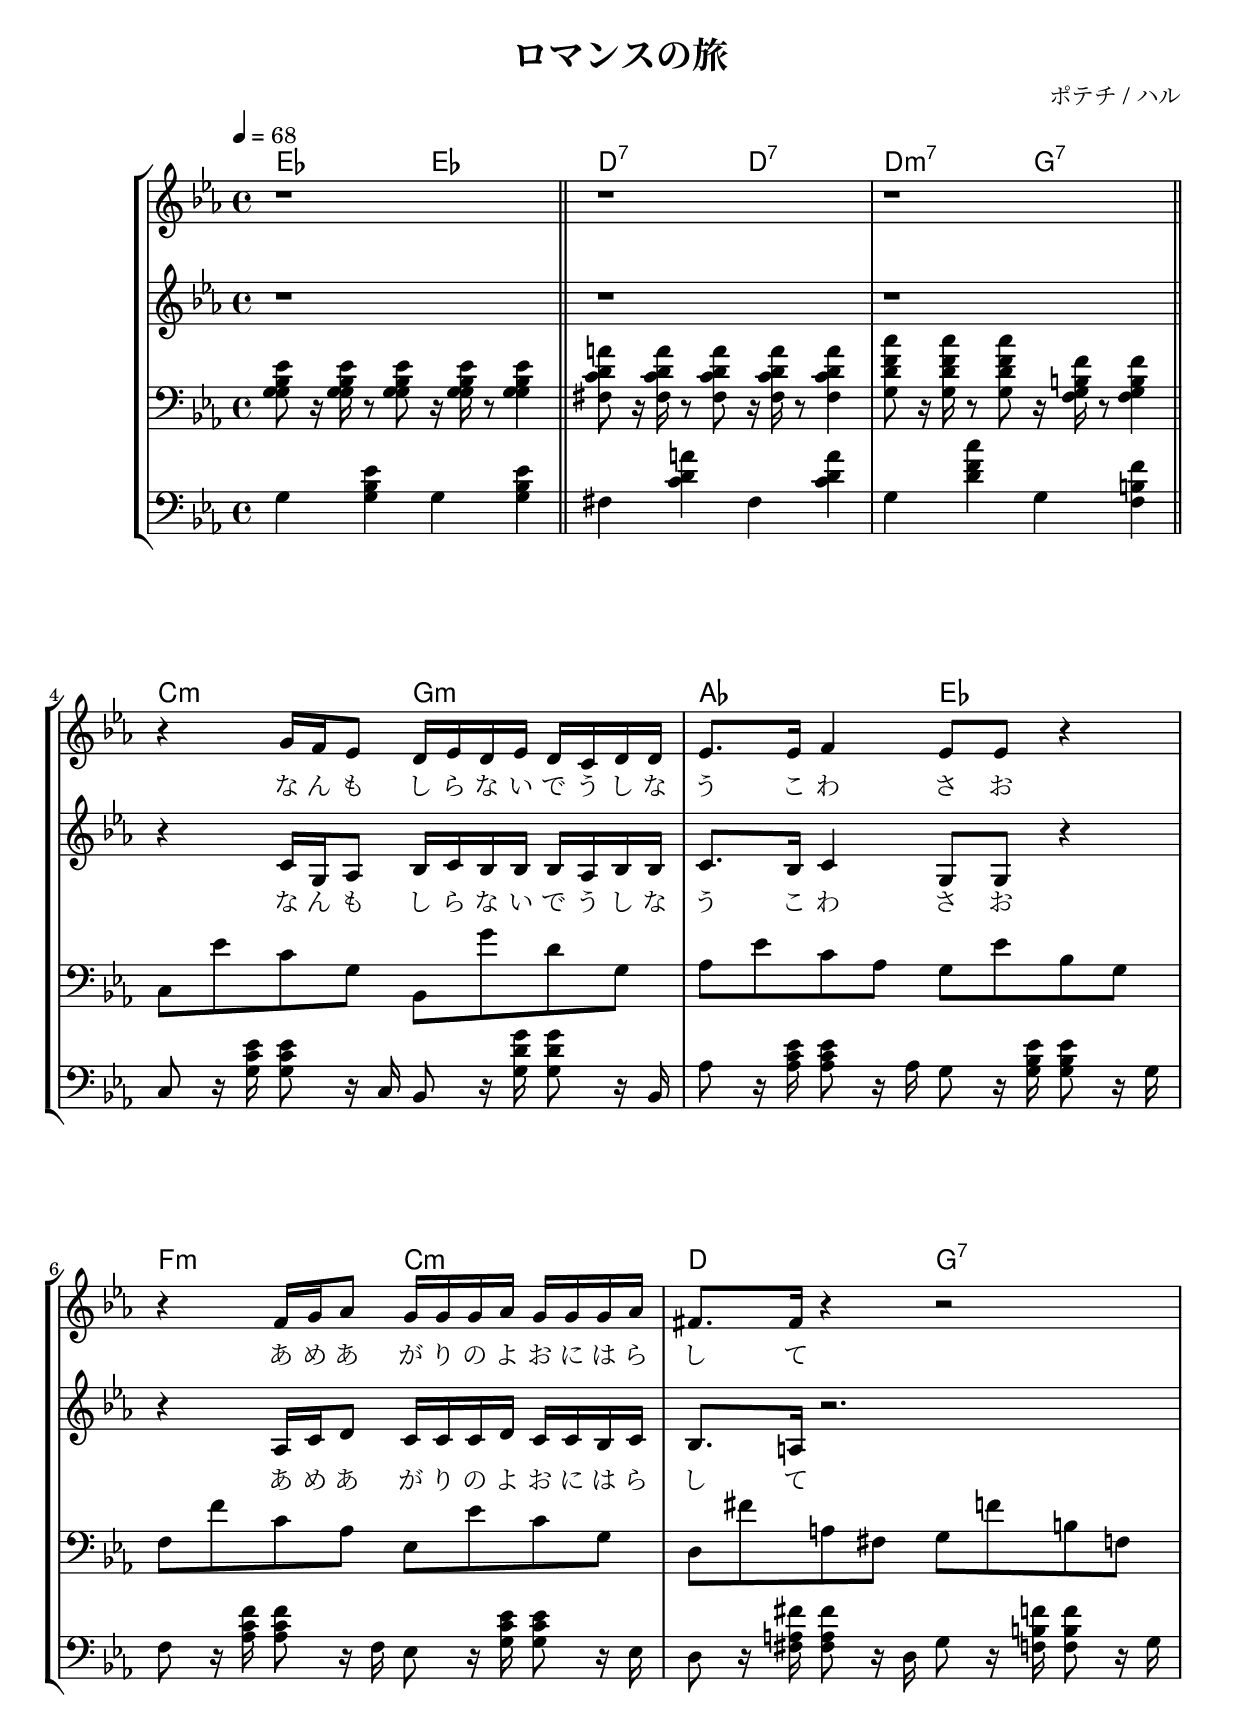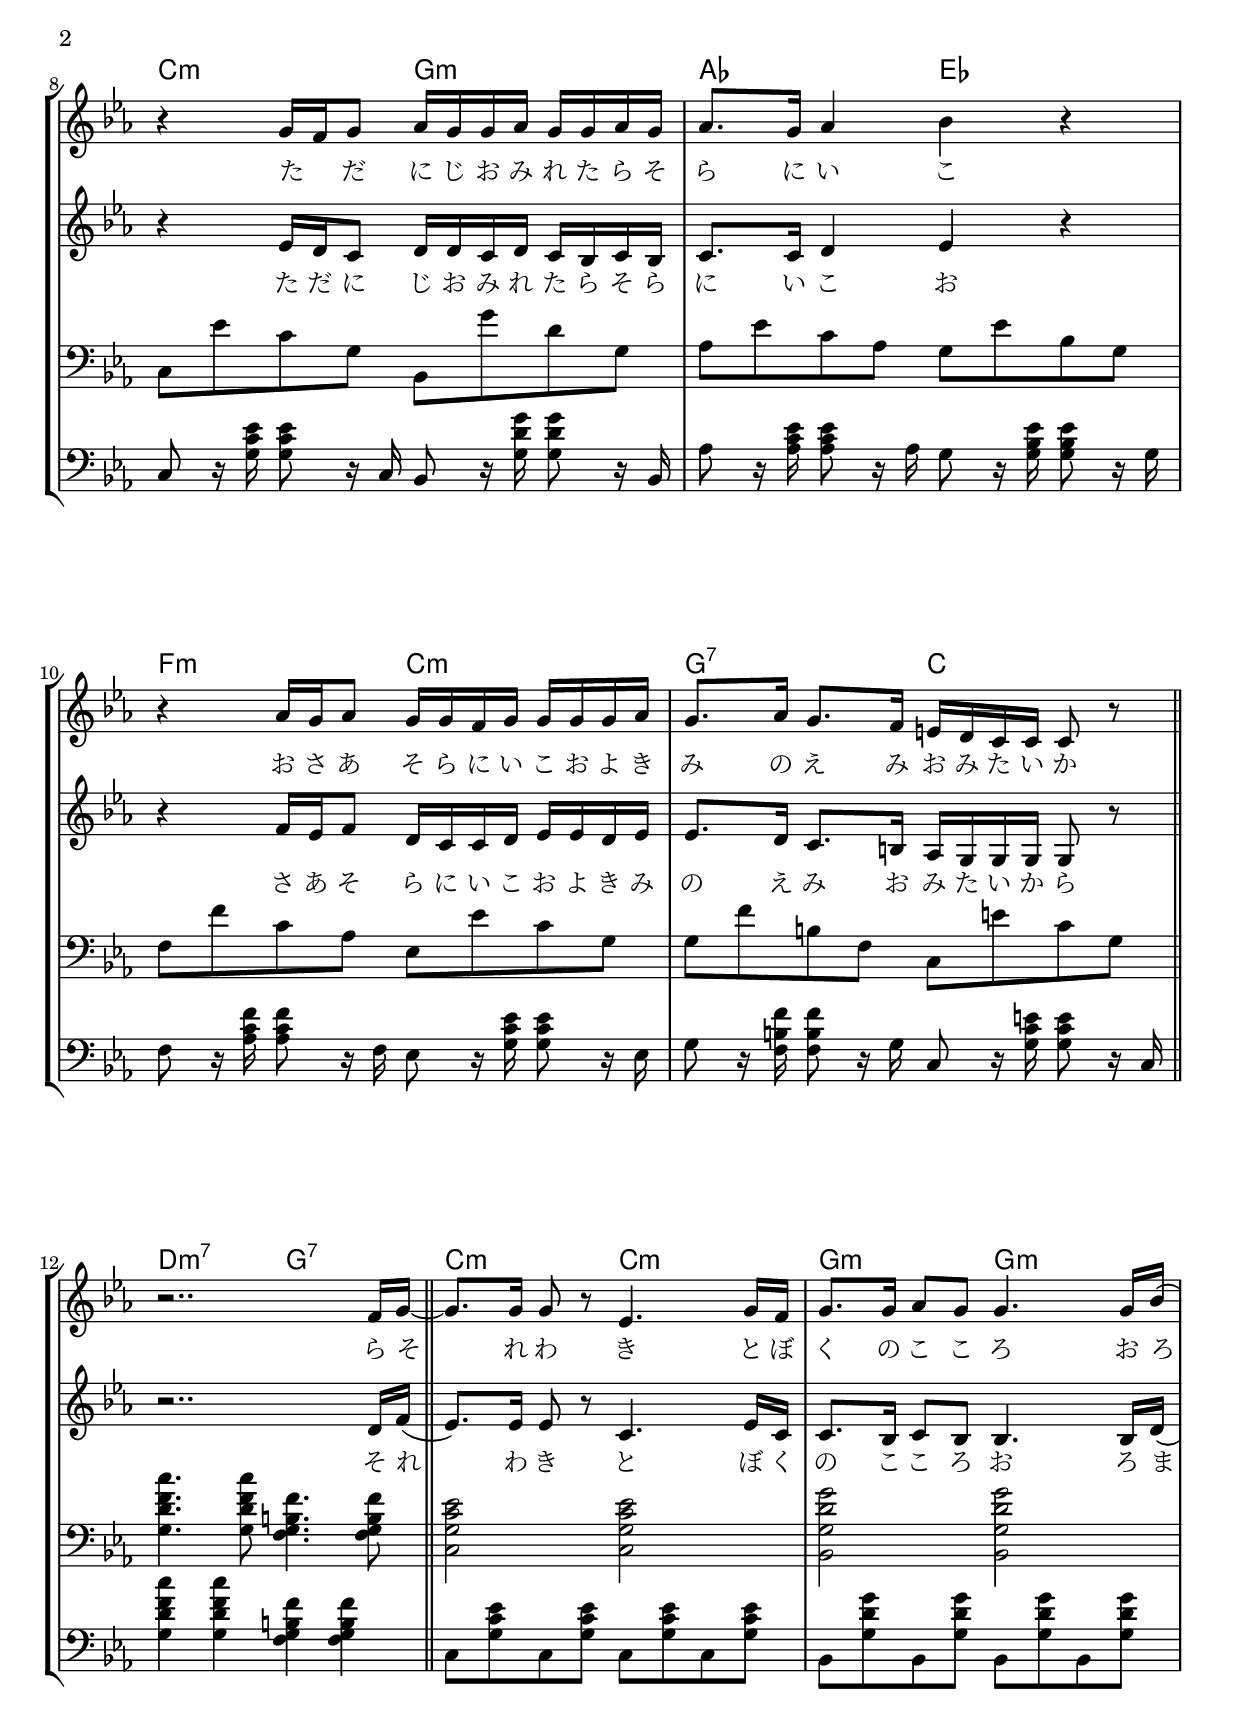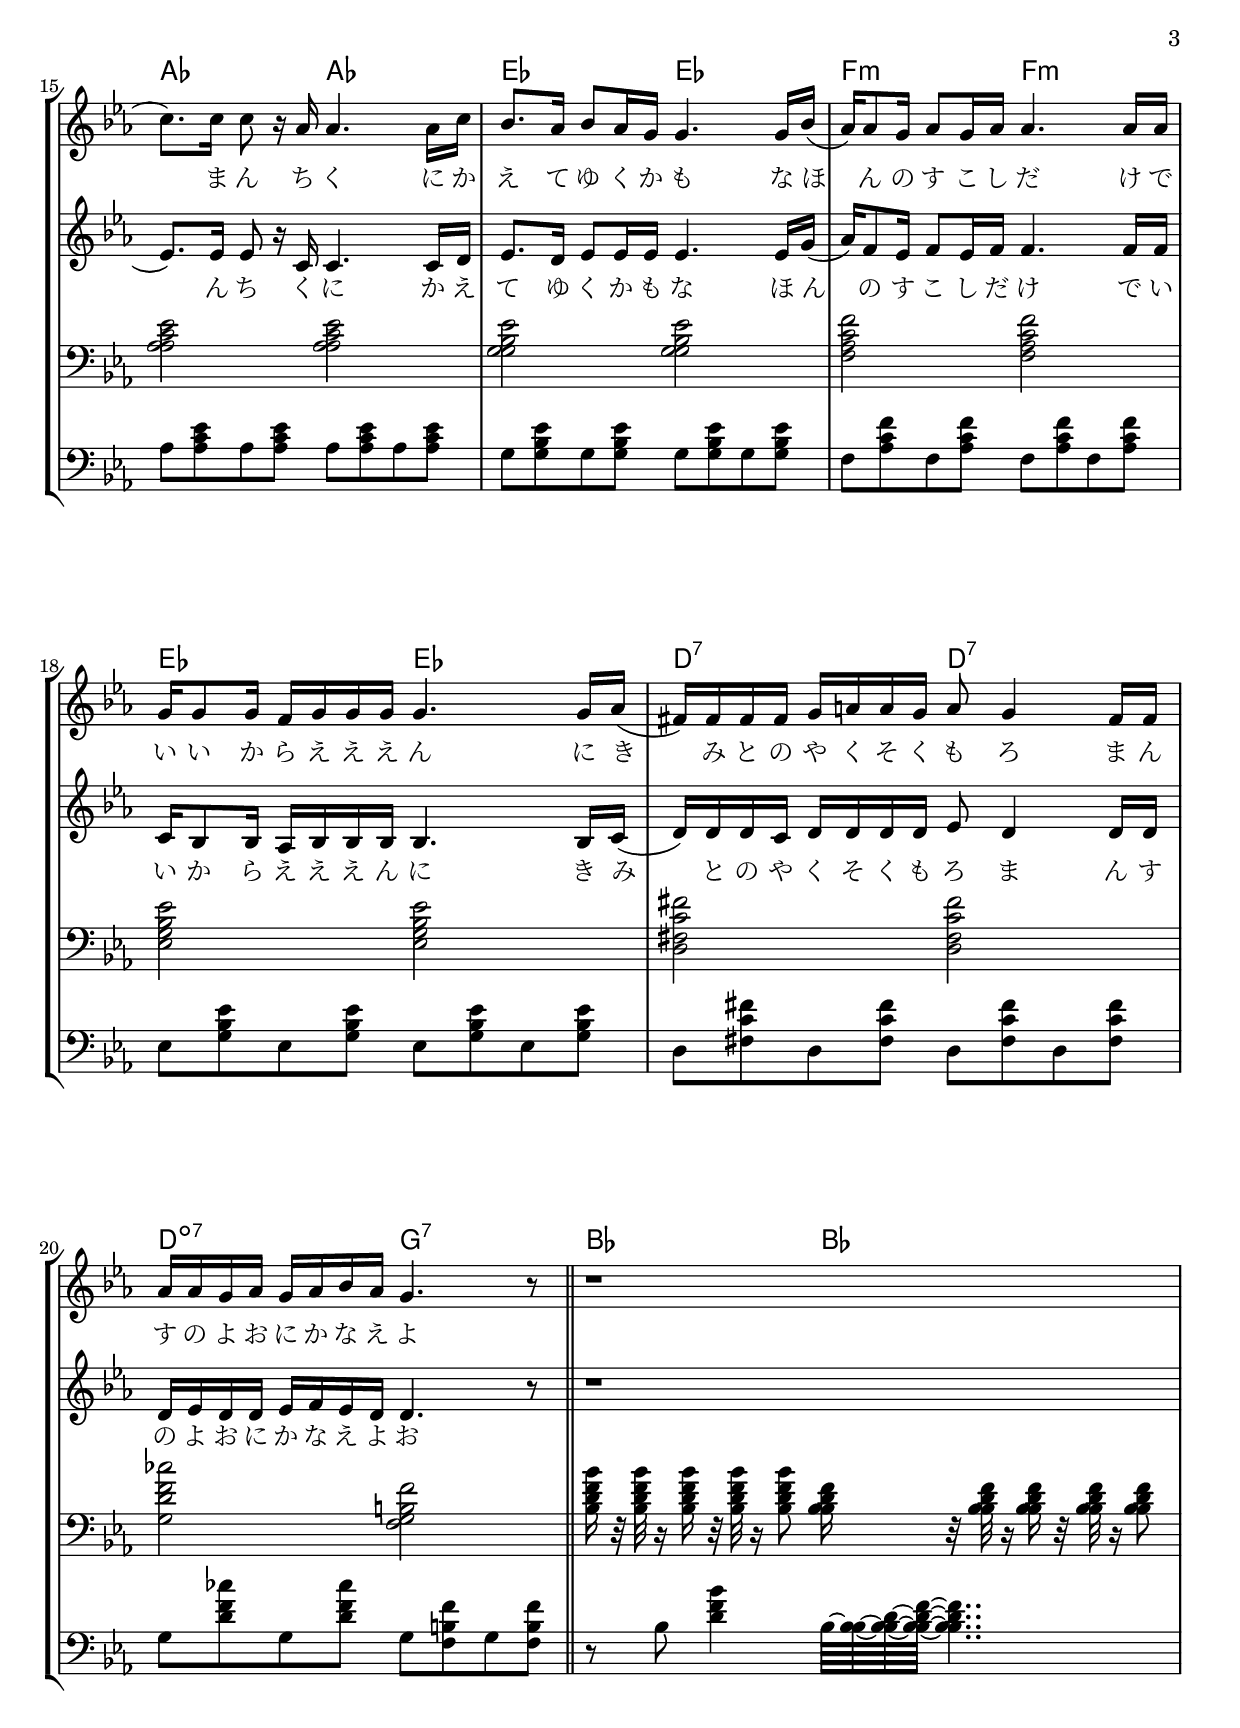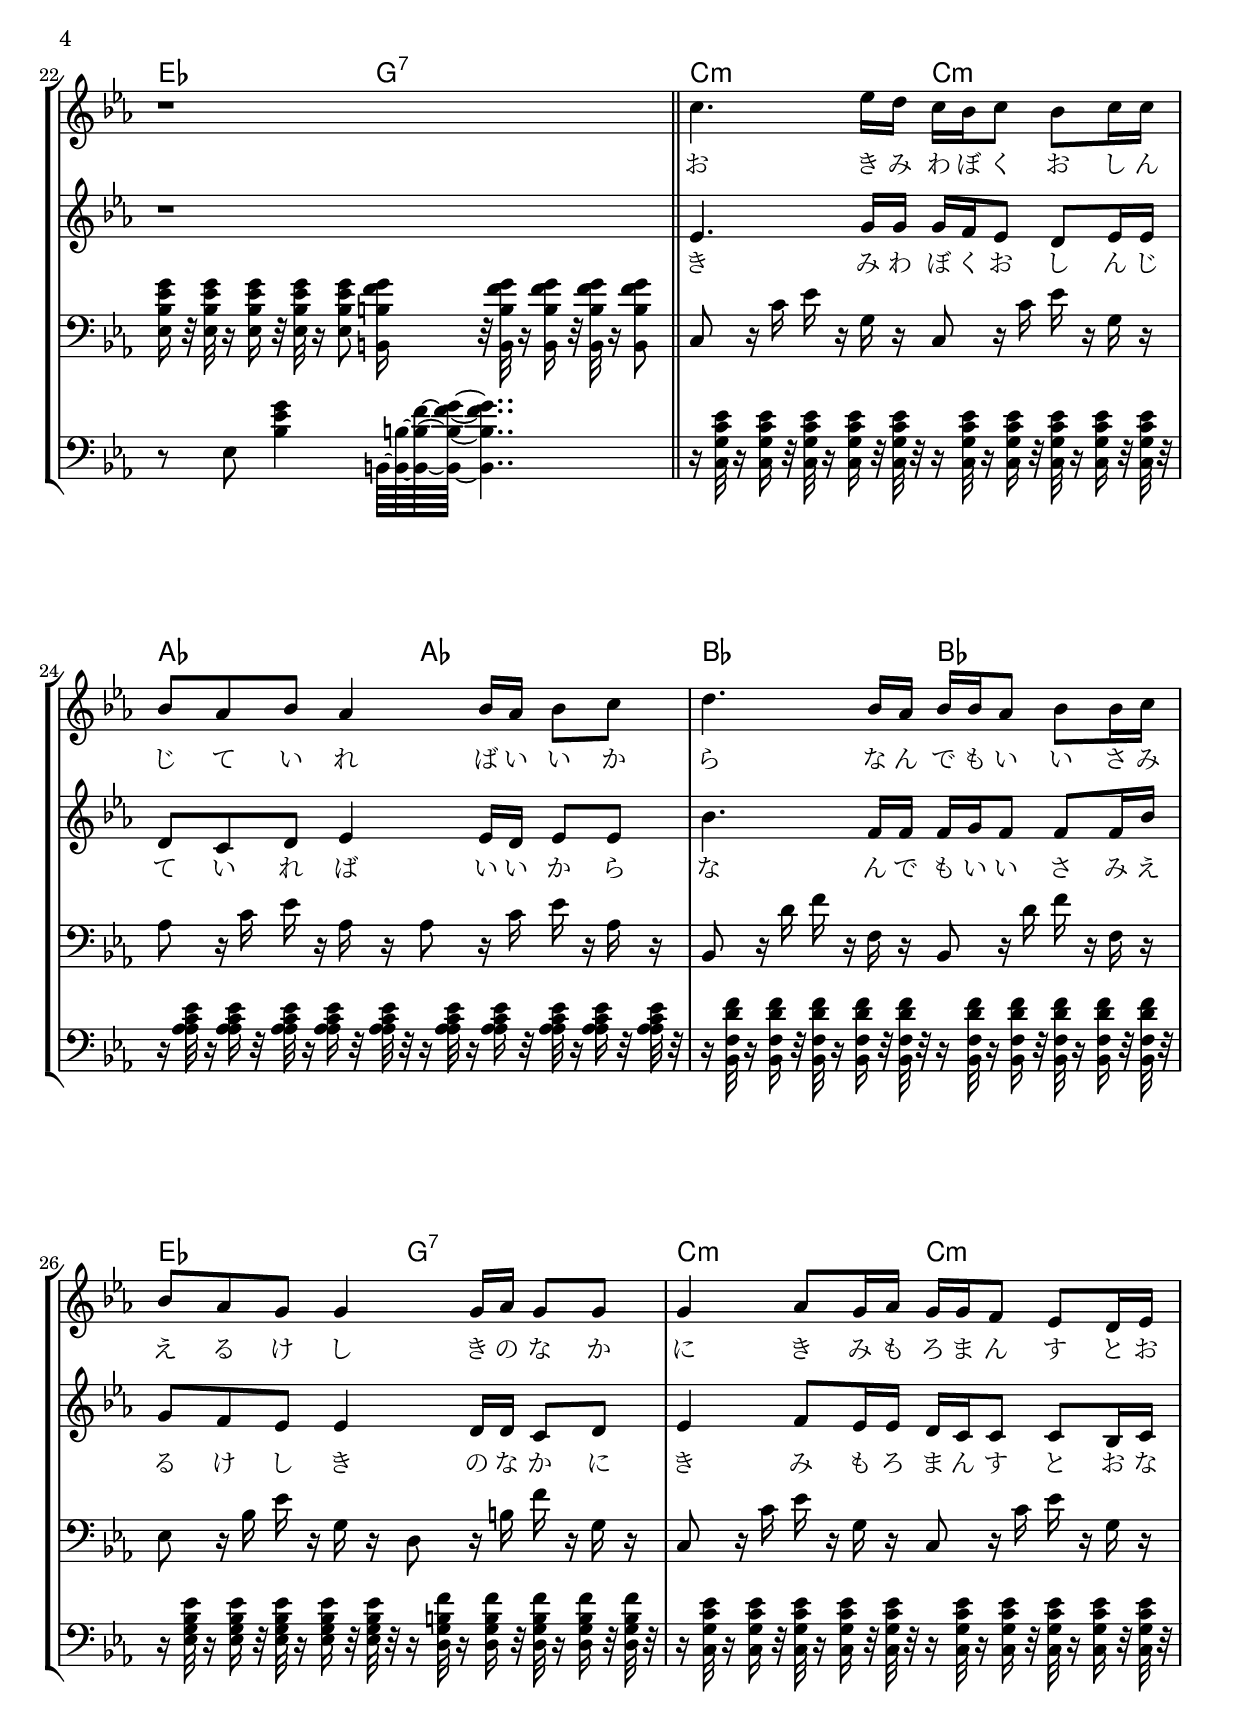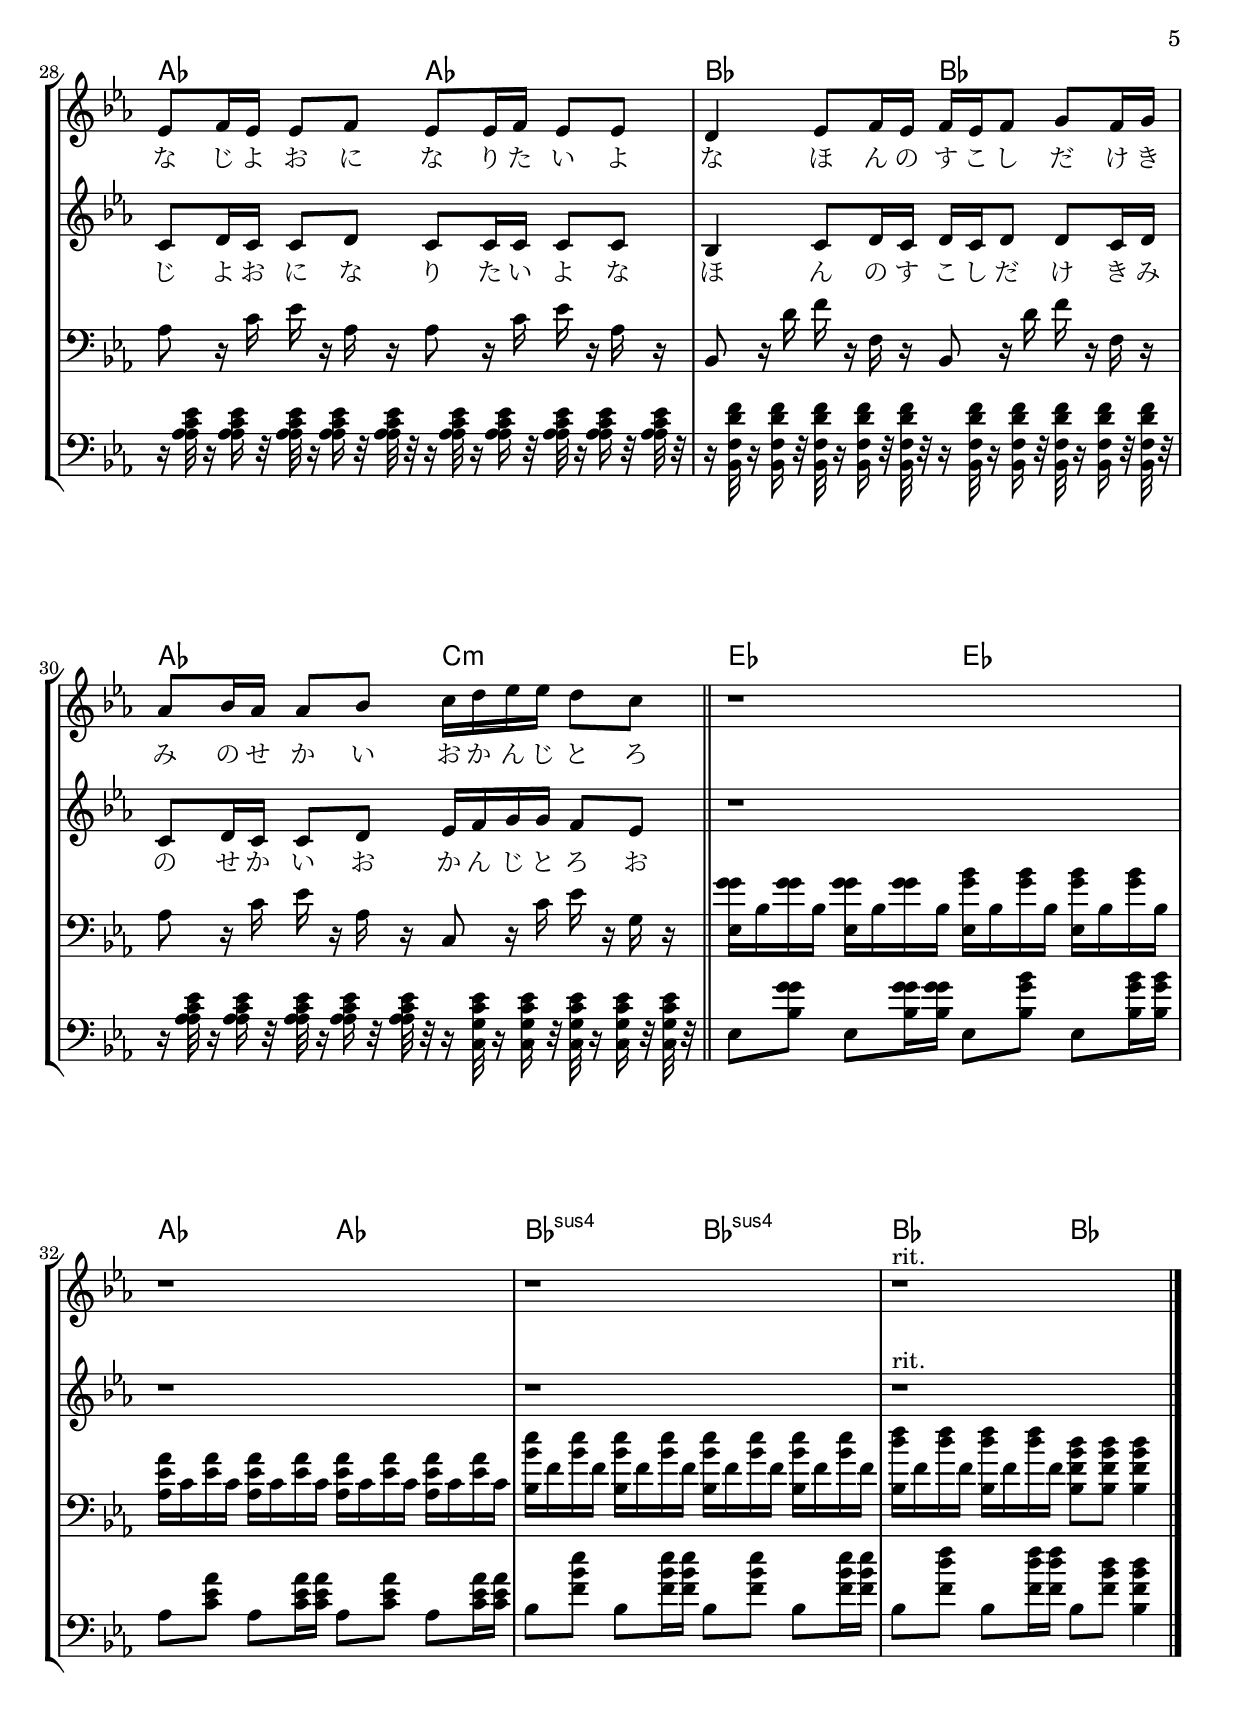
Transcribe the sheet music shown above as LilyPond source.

\version "2.12.1"

\header {
	title = \markup {ロマンスの旅}
	composer = \markup \center-column {"ポテチ / ハル"}
}

harmony = \chordmode {
	es2 es 

	d:7 d:7 d:m7 g:7 

	c:m g:m as es f:m c:m d g:7 c:m g:m as es f:m c:m g:7 c 

	d:m7 g:7 

	c:m c:m g:m g:m as as es es f:m f:m es es d:7 d:7 d:dim7 g:7 

	bes bes es g:7 

	c:m c:m as as bes bes es g:7 c:m c:m as as bes bes as c:m 

	es es as as bes:sus4 bes:sus4 bes bes 
}

melody = {
	\key es \major
	\tempo 4 = 68
	r1   
	r1 | r1   
	\set Staff.midiInstrument = #"fss0.31"
	r4 g'16  f'16  es'8  d'16  es'16  d'16  es'16  d'16  c'16  d'16  d'16 
	es'8.  es'16  f'4  es'8  es'8  r4 
	r4  f'16  g'16  as'8  g'16  g'16  g'16  as'16  g'16  g'16  g'16  as'16 
	fis'8.  fis'16  r4  r2~ 
	r4  g'16  f'16  g'8  as'16  g'16  g'16  as'16  g'16  g'16  as'16  g'16 
	as'8.  g'16  as'4  bes'4  r4 
	r4  as'16  g'16  as'8  g'16  g'16  f'16  g'16  g'16  g'16  g'16  as'16 
	g'8.  as'16  g'8.  f'16  e'16  d'16  c'16  c'16  c'8  	r8 	r2.. 
	\set Staff.midiInstrument = #"fss0.31"
	f'16  g'16~ 
	g'8.  g'16  g'8  r8  es'4.  g'16  f'16 
	g'8.  g'16  as'8  g'8  g'4.  g'16  bes'16 
	(c''8.)  c''16  c''8  r16  as'16  as'4.  as'16  c''16 
	bes'8.  as'16  bes'8  as'16  g'16  g'4.  g'16  bes'16 
	(as'16)  as'8  g'16  as'8  g'16  as'16  as'4.  as'16  as'16 
	g'16  g'8  g'16  f'16  g'16  g'16  g'16  g'4.  g'16  as'16 
	(fis'16)  fis'16  fis'16  fis'16  g'16  a'16  a'16  g'16  a'8  g'4  fis'16  fis'16 
	as'16  as'16  g'16  as'16  g'16  as'16  bes'16  as'16  g'4.  	r8 	r1 | r1   
	\set Staff.midiInstrument = #"fss0.31"
	c''4.  es''16  d''16  c''16  bes'16  c''8  bes'8  c''16  c''16 
	bes'8  as'8  bes'8  as'4  bes'16  as'16  bes'8  c''8 
	d''4.  bes'16  as'16  bes'16  bes'16  as'8  bes'8  bes'16  c''16 
	bes'8  as'8  g'8  g'4  g'16  as'16  g'8  g'8 
	g'4  as'8  g'16  as'16  g'16  g'16  f'8  es'8  d'16  es'16 
	es'8  f'16  es'16  es'8  f'8  es'8  es'16  f'16  es'8  es'8 
	d'4  es'8  f'16  es'16  f'16  es'16  f'8  g'8  f'16  g'16 
	as'8  bes'16  as'16  as'8  bes'8  c''16  d''16  es''16  es''16  d''8  c''8
	r1 | r1 | r1 | r1^"rit." \bar "|."
}

words = \lyricmode {
	
	
	な  ん  も  し  ら  な  い  で  う  し  な  う  こ  わ  さ  お  あ  め  あ  が  り  の  よ  お  に  は  ら  し  て  た  だ  に  じ  お  み  れ  た  ら  そ  ら  に  い  こ  お  さ  あ  そ  ら  に  い  こ  お  よ  き  み  の  え  み  お  み  た  い  か  ら  
	
	そ  れ  わ  き  と  ぼ  く  の  こ  こ  ろ  お  ろ  ま  ん  ち  く  に  か  え  て  ゆ  く  か  も  な  ほ  ん  の  す  こ  し  だ  け  で  い  い  か  ら  え  え  え  ん  に  き  み  と  の  や  く  そ  く  も  ろ  ま  ん  す  の  よ  お  に  か  な  え  よ  お  
	
	き  み  わ  ぼ  く  お  し  ん  じ  て  い  れ  ば  い  い  か  ら  な  ん  で  も  い  い  さ  み  え  る  け  し  き  の  な  か  に  き  み  も  ろ  ま  ん  す  と  お  な  じ  よ  お  に  な  り  た  い  よ  な  ほ  ん  の  す  こ  し  だ  け  き  み  の  せ  か  い  お  か  ん  じ  と  ろ  お  
	
}

secondmelody = {
	\key es \major
	\tempo 4 = 68
	r1   
	r1 | r1   
	\set Staff.midiInstrument = #"fss0.23"
	r4 c'16  g16  as8  bes16  c'16  bes16  bes16  bes16  as16  bes16  bes16 
	c'8.  bes16  c'4  g8  g8  r4 
	r4  as16  c'16  d'8  c'16  c'16  c'16  d'16  c'16  c'16  bes16  c'16 
	bes8.  a16  r2. 
	r4  es'16  d'16  c'8  d'16  d'16  c'16  d'16  c'16  bes16  c'16  bes16 
	c'8.  c'16  d'4  es'4  r4 
	r4  f'16  es'16  f'8  d'16  c'16  c'16  d'16  es'16  es'16  d'16  es'16 
	es'8.  d'16  c'8.  b16  as16  g16  g16  g16  g8  	r8 	r2.. 
	\set Staff.midiInstrument = #"mmi0.38"
	d'16  f'16 
	(es'8.)  es'16  es'8  r8  c'4.  es'16  c'16 
	c'8.  bes16  c'8  bes8  bes4.  bes16  d'16 
	(es'8.)  es'16  es'8  r16  c'16  c'4.  c'16  d'16 
	es'8.  d'16  es'8  es'16  es'16  es'4.  es'16  g'16 
	(as'16)  f'8  es'16  f'8  es'16  f'16  f'4.  f'16  f'16 
	c'16  bes8  bes16  as16  bes16  bes16  bes16  bes4.  bes16  c'16 
	(d'16)  d'16  d'16  c'16  d'16  d'16  d'16  d'16  es'8  d'4  d'16  d'16 
	d'16  es'16  d'16  d'16  es'16  f'16  es'16  d'16  d'4.  	r8 	r1 | r1   
	\set Staff.midiInstrument = #"fss0.32"
	es'4.  g'16  g'16  g'16  f'16  es'8  d'8  es'16  es'16 
	d'8  c'8  d'8  es'4  es'16  d'16  es'8  es'8 
	bes'4.  f'16  f'16  f'16  g'16  f'8  f'8  f'16  bes'16 
	g'8  f'8  es'8  es'4  d'16  d'16  c'8  d'8 
	es'4  f'8  es'16  es'16  d'16  c'16  c'8  c'8  bes16  c'16 
	c'8  d'16  c'16  c'8  d'8  c'8  c'16  c'16  c'8  c'8 
	bes4  c'8  d'16  c'16  d'16  c'16  d'8  d'8  c'16  d'16 
	c'8  d'16  c'16  c'8  d'8  es'16  f'16  g'16  g'16  f'8  es'8
	r1 | r1 | r1 | r1^"rit." \bar "|."
}

secondwords = \lyricmode {
	
	
	な  ん  も  し  ら  な  い  で  う  し  な  う  こ  わ  さ  お  あ  め  あ  が  り  の  よ  お  に  は  ら  し  て  た  だ  に  じ  お  み  れ  た  ら  そ  ら  に  い  こ  お  さ  あ  そ  ら  に  い  こ  お  よ  き  み  の  え  み  お  み  た  い  か  ら  
	
	そ  れ  わ  き  と  ぼ  く  の  こ  こ  ろ  お  ろ  ま  ん  ち  く  に  か  え  て  ゆ  く  か  も  な  ほ  ん  の  す  こ  し  だ  け  で  い  い  か  ら  え  え  え  ん  に  き  み  と  の  や  く  そ  く  も  ろ  ま  ん  す  の  よ  お  に  か  な  え  よ  お  
	
	き  み  わ  ぼ  く  お  し  ん  じ  て  い  れ  ば  い  い  か  ら  な  ん  で  も  い  い  さ  み  え  る  け  し  き  の  な  か  に  き  み  も  ろ  ま  ん  す  と  お  な  じ  よ  お  に  な  り  た  い  よ  な  ほ  ん  の  す  こ  し  だ  け  き  み  の  せ  か  い  お  か  ん  じ  と  ろ  お  
	
}

tempochange = {
	\tempo 4 = 68
	r1 \bar "||"
	\tempo 4 = 68
	r1 | r1 \bar "||"
	\tempo 4 = 68
	r1 | r1 | r1 | r1 | r1 | r1 | r1 | r1 \bar "||"
	\tempo 4 = 68
	r1 \bar "||"
	\tempo 4 = 68
	r1 | r1 | r1 | r1 | r1 | r1 | r1 | r1 \bar "||"
	\tempo 4 = 68
	r1 | r1 \bar "||"
	\tempo 4 = 68
	r1 | r1 | r1 | r1 | r1 | r1 | r1 | r1 \bar "||"
	\tempo 4 = 68
	r1 | r1 | r1 | \tempo 4 = 51 r2 \tempo 4 = 45 r2 \bar "|."
}

mainacc = {
	\clef bass
	\set Staff.midiInstrument = #"Trumpet"
	\key es \major
	\tempo 4 = 68
	<g g bes es'>8 r16 <g g bes es'>16 r8     <g g bes es'>8
	r16 <g g bes es'>16 r8     <g g bes es'>4
	\bar "||"

	\set Staff.midiInstrument = #"Trumpet"
	<fis c' d' a'>8 r16 <fis c' d' a'>16 r8     <fis c' d' a'>8
	r16 <fis c' d' a'>16 r8     <fis c' d' a'>4
	<g d' f' c''>8 r16 <g d' f' c''>16 r8     <g d' f' c''>8
	r16 <g f b f'>16 r8     <g f b f'>4
	\bar "||"

	\set Staff.midiInstrument = #"Trumpet"
	c8 es' c' g
	bes,8 g' d' g
	as8 es' c' as
	g8 es' bes g
	f8 f' c' as
	es8 es' c' g
	d8 fis' a fis
	g8 f' b f
	c8 es' c' g
	bes,8 g' d' g
	as8 es' c' as
	g8 es' bes g
	f8 f' c' as
	es8 es' c' g
	g8 f' b f
	c8 e' c' g
	\bar "||"

	\set Staff.midiInstrument = #"Pad 1 (new age)"
	<g d' f' c''>4. <g d' f' c''>8
	<g f b f'>4. <g f b f'>8
	\bar "||"

	\set Staff.midiInstrument = #"Pad 1 (new age)"
	<c g c' es'>2
	<c g c' es'>2
	<bes, g d' g'>2
	<bes, g d' g'>2
	<as as c' es'>2
	<as as c' es'>2
	<g g bes es'>2
	<g g bes es'>2
	<f as c' f'>2
	<f as c' f'>2
	<es g bes es'>2
	<es g bes es'>2
	<d fis c' fis'>2
	<d fis c' fis'>2
	<g d' f' ces''>2
	<g f b f'>2
	\bar "||"

	\set Staff.midiInstrument = #"Synthbrass 1"
	<bes d' f' bes'>16 r32 <bes d' f' bes'>32 r16     <bes d' f' bes'>16 r32 <bes d' f' bes'>32 r16     <bes d' f' bes'>8
	<bes bes d' f'>16 r32 <bes bes d' f'>32 r16     <bes bes d' f'>16 r32 <bes bes d' f'>32 r16     <bes bes d' f'>8
	<es bes es' g'>16 r32 <es bes es' g'>32 r16     <es bes es' g'>16 r32 <es bes es' g'>32 r16     <es bes es' g'>8
	<b, b f' g'>16 r32 <b, b f' g'>32 r16     <b, b f' g'>16 r32 <b, b f' g'>32 r16     <b, b f' g'>8
	\bar "||"

	\set Staff.midiInstrument = #"Synthbrass 1"
	c8r16c'16es'16r16g16r16
	c8r16c'16es'16r16g16r16
	as8r16c'16es'16r16as16r16
	as8r16c'16es'16r16as16r16
	bes,8r16d'16f'16r16f16r16
	bes,8r16d'16f'16r16f16r16
	es8r16bes16es'16r16g16r16
	d8r16b16f'16r16g16r16
	c8r16c'16es'16r16g16r16
	c8r16c'16es'16r16g16r16
	as8r16c'16es'16r16as16r16
	as8r16c'16es'16r16as16r16
	bes,8r16d'16f'16r16f16r16
	bes,8r16d'16f'16r16f16r16
	as8r16c'16es'16r16as16r16
	c8r16c'16es'16r16g16r16
	\bar "||"

	\set Staff.midiInstrument = #"Banjo"
	<es g' g'>16 bes16 <g' g'>16 bes16   <es g' g'>16 bes16 <g' g'>16 bes16
	<es g' bes'>16 bes16 <g' bes'>16 bes16   <es g' bes'>16 bes16 <g' bes'>16 bes16
	<as es' as'>16 c'16 <es' as'>16 c'16   <as es' as'>16 c'16 <es' as'>16 c'16
	<as es' as'>16 c'16 <es' as'>16 c'16   <as es' as'>16 c'16 <es' as'>16 c'16
	<bes bes' es''>16 f'16 <bes' es''>16 f'16   <bes bes' es''>16 f'16 <bes' es''>16 f'16
	<bes bes' es''>16 f'16 <bes' es''>16 f'16   <bes bes' es''>16 f'16 <bes' es''>16 f'16
	<bes d'' f''>16 f'16 <d'' f''>16 f'16   <bes d'' f''>16 f'16 <d'' f''>16 f'16
	<bes f' bes' d''>8 <bes f' bes' d''>8 <bes f' bes' d''>4
	\bar "|."
}

subacc = {
	\clef bass
	\set Staff.midiInstrument = #"Acoustic Guitar (nylon)"
	\key es \major
	\tempo 4 = 68
	g4 <g bes es'>4
	g4 <g bes es'>4
	\bar "||"

	\set Staff.midiInstrument = #"Acoustic Guitar (nylon)"
	fis4 <c' d' a'>4
	fis4 <c' d' a'>4
	g4 <d' f' c''>4
	g4 <f b f'>4
	\bar "||"

	\set Staff.midiInstrument = #"Acoustic Guitar (nylon)"
	c8 r16 <g c' es'>16 <g c' es'>8 r16 c16
	bes,8 r16 <g d' g'>16 <g d' g'>8 r16 bes,16
	as8 r16 <as c' es'>16 <as c' es'>8 r16 as16
	g8 r16 <g bes es'>16 <g bes es'>8 r16 g16
	f8 r16 <as c' f'>16 <as c' f'>8 r16 f16
	es8 r16 <g c' es'>16 <g c' es'>8 r16 es16
	d8 r16 <fis a fis'>16 <fis a fis'>8 r16 d16
	g8 r16 <f b f'>16 <f b f'>8 r16 g16
	c8 r16 <g c' es'>16 <g c' es'>8 r16 c16
	bes,8 r16 <g d' g'>16 <g d' g'>8 r16 bes,16
	as8 r16 <as c' es'>16 <as c' es'>8 r16 as16
	g8 r16 <g bes es'>16 <g bes es'>8 r16 g16
	f8 r16 <as c' f'>16 <as c' f'>8 r16 f16
	es8 r16 <g c' es'>16 <g c' es'>8 r16 es16
	g8 r16 <f b f'>16 <f b f'>8 r16 g16
	c8 r16 <g c' e'>16 <g c' e'>8 r16 c16
	\bar "||"

	\set Staff.midiInstrument = #"Electric Guitar (muted)"
	<g d' f' c''>4 <g d' f' c''>4
	<g f b f'>4 <g f b f'>4
	\bar "||"

	\set Staff.midiInstrument = #"Electric Guitar (muted)"
	c8 <g c' es'> c <g c' es'>
	c8 <g c' es'> c <g c' es'>
	bes,8 <g d' g'> bes, <g d' g'>
	bes,8 <g d' g'> bes, <g d' g'>
	as8 <as c' es'> as <as c' es'>
	as8 <as c' es'> as <as c' es'>
	g8 <g bes es'> g <g bes es'>
	g8 <g bes es'> g <g bes es'>
	f8 <as c' f'> f <as c' f'>
	f8 <as c' f'> f <as c' f'>
	es8 <g bes es'> es <g bes es'>
	es8 <g bes es'> es <g bes es'>
	d8 <fis c' fis'> d <fis c' fis'>
	d8 <fis c' fis'> d <fis c' fis'>
	g8 <d' f' ces''> g <d' f' ces''>
	g8 <f b f'> g <f b f'>
	\bar "||"

	\set Staff.midiInstrument = #"Electric Guitar (jazz)"
	r8 bes8 <d' f' bes'>4
	bes64~ <bes~ bes~> <bes~ bes~ d'~> <bes bes d' f'>~ <bes bes d' f'>4..
	r8 es8 <bes es' g'>4
	b,64~ <b,~ b~> <b,~ b~ f'~> <b, b f' g'>~ <b, b f' g'>4..
	\bar "||"

	\set Staff.midiInstrument = #"Electric Guitar (jazz)"
	r16 <c g c' es'>32 r16 <c g c' es'>16 r32      <c g c' es'>32 r16      <c g c' es'>16 r32 <c g c' es'>32 r32
	r16 <c g c' es'>32 r16 <c g c' es'>16 r32      <c g c' es'>32 r16      <c g c' es'>16 r32 <c g c' es'>32 r32
	r16 <as as c' es'>32 r16 <as as c' es'>16 r32      <as as c' es'>32 r16      <as as c' es'>16 r32 <as as c' es'>32 r32
	r16 <as as c' es'>32 r16 <as as c' es'>16 r32      <as as c' es'>32 r16      <as as c' es'>16 r32 <as as c' es'>32 r32
	r16 <bes, f d' f'>32 r16 <bes, f d' f'>16 r32      <bes, f d' f'>32 r16      <bes, f d' f'>16 r32 <bes, f d' f'>32 r32
	r16 <bes, f d' f'>32 r16 <bes, f d' f'>16 r32      <bes, f d' f'>32 r16      <bes, f d' f'>16 r32 <bes, f d' f'>32 r32
	r16 <es g bes es'>32 r16 <es g bes es'>16 r32      <es g bes es'>32 r16      <es g bes es'>16 r32 <es g bes es'>32 r32
	r16 <d g b f'>32 r16 <d g b f'>16 r32      <d g b f'>32 r16      <d g b f'>16 r32 <d g b f'>32 r32
	r16 <c g c' es'>32 r16 <c g c' es'>16 r32      <c g c' es'>32 r16      <c g c' es'>16 r32 <c g c' es'>32 r32
	r16 <c g c' es'>32 r16 <c g c' es'>16 r32      <c g c' es'>32 r16      <c g c' es'>16 r32 <c g c' es'>32 r32
	r16 <as as c' es'>32 r16 <as as c' es'>16 r32      <as as c' es'>32 r16      <as as c' es'>16 r32 <as as c' es'>32 r32
	r16 <as as c' es'>32 r16 <as as c' es'>16 r32      <as as c' es'>32 r16      <as as c' es'>16 r32 <as as c' es'>32 r32
	r16 <bes, f d' f'>32 r16 <bes, f d' f'>16 r32      <bes, f d' f'>32 r16      <bes, f d' f'>16 r32 <bes, f d' f'>32 r32
	r16 <bes, f d' f'>32 r16 <bes, f d' f'>16 r32      <bes, f d' f'>32 r16      <bes, f d' f'>16 r32 <bes, f d' f'>32 r32
	r16 <as as c' es'>32 r16 <as as c' es'>16 r32      <as as c' es'>32 r16      <as as c' es'>16 r32 <as as c' es'>32 r32
	r16 <c g c' es'>32 r16 <c g c' es'>16 r32      <c g c' es'>32 r16      <c g c' es'>16 r32 <c g c' es'>32 r32
	\bar "||"

	\set Staff.midiInstrument = #"FX 2 (soundtrack)"
	es8 <bes g' g'> es <bes g' g'>16 <bes g' g'>
	es8 <bes g' bes'> es <bes g' bes'>16 <bes g' bes'>
	as8 <c' es' as'> as <c' es' as'>16 <c' es' as'>
	as8 <c' es' as'> as <c' es' as'>16 <c' es' as'>
	bes8 <f' bes' es''> bes <f' bes' es''>16 <f' bes' es''>
	bes8 <f' bes' es''> bes <f' bes' es''>16 <f' bes' es''>
	bes8 <f' d'' f''> bes <f' d'' f''>16 <f' d'' f''>
	bes8 <f' bes' d''>8 <bes f' bes' d''>4
	\bar "|."
}

percA = {
	\drummode {
	\times 16/32{ hh2 hh8. hh1 r4 r16 } \bar "||"
	hh4 hh8 hh2 r8  |\times 16/32{ hh2 hh8. hh1 r4 r16 } \bar "||"
	r1  |r2. hho4  |r1  |r2. hho4  |r1  |r2. hho4  |r1  |r2. hho4  \bar "||"
	cymr4 cymr4 cymr4 cymr4  \bar "||"
	cymr4 cymr4 cymr4 cymr4  |cymr4 cymr8 cymr16 cymr16 cymr4 cymr4  |cymr4 cymr4 cymr4 cymr4  |cymr4 cymr2.  |cymr4 cymr4 cymr4 cymr4  |cymr4 cymr8 cymr16 cymr16 cymr4 cymr4  |cymr4 cymr4 cymr4 cymr4  |cymr4 cymr2.  \bar "||"
	r4 hh4 hh4 hh4  |r1  \bar "||"
	r4 hh4 hh4 hh4  |hh4 hh4 hh4 hh4  |hh4 hh4 hh4 hh4  |hh4 hh4 hh4 hh4  |r4 hh4 hh4 hh4  |hh4 hh4 hh4 hh4  |hh4 hh4 hh4 hh4  |r1  \bar "||"
	r1  |hh4 hh4 hh4 hh4  |r1  |hh4 hh4 hh2  \bar "|."
	}
}

percB = {
	\drummode {
	\times 16/32{ r8 hhp4 hhp4 hhp8 hhp1 r4 } \bar "||"
	r16 hhp8 hhp8 hhp2 r8.  |\times 16/32{ r8 hhp4 hhp4 hhp8 hhp1 r4 } \bar "||"
	r16 hhp16 hhp8 hhp16 hhp8 hhp2 r16  |r16 hhp16 hhp8 hhp16 hhp8 hhp2 r16  |r16 hhp16 hhp8 hhp16 hhp8 hhp2 r16  |r16 hhp16 hhp8 hhp16 hhp8 hhp2 r16  |r16 hhp16 hhp8 hhp16 hhp8 hhp2 r16  |r16 hhp16 hhp8 hhp16 hhp8 hhp2 r16  |r16 hhp16 hhp8 hhp16 hhp8 hhp2 r16  |r16 hhp16 hhp8 hhp16 hhp8 hhp2 hhp16  \bar "||"
	r2 sn2  \bar "||"
	r2 sn2  |r2 sn2  |r2 sn2  |r8 sn8 sn2.  |r2 sn2  |r2 sn2  |r2 sn2  |r8 sn8 sn2.  \bar "||"
	r4 sn8 sn4. sn4  |sn16 sn16 sn16 sn16 sn16 sn16 sn16 sn16 sn16 sn16 sn16 sn16 sn16 sn16 sn16 sn16  \bar "||"
	r4 sn8 sn4. sn4  |r4 sn8 sn4. sn4  |r4 sn8 sn4. sn4  |r4 sn8 sn4. sn4  |r4 sn8 sn4. sn4  |r4 sn8 sn4. sn4  |r4 sn8 sn4. sn4  |sn16 sn16 sn16 sn16 sn16 sn16 sn16 sn16 sn16 sn16 sn16 sn16 sn16 sn16 sn16 sn16  \bar "||"
	sn4 sn4 sn4 sn4  |r4 sn2 sn8. sn16  |sn4 sn4 sn4 sn4  |r4 sn4 r16 sn16 sn16 sn16 sn16 sn16 sn16 sn16  \bar "|."
	}
}

percC = {
	\drummode {
	r1  \bar "||"
	r1  |\times 16/32{ r1 r2 hho2 } \bar "||"
	hh8. hh8. hh2 r8  |hh8. hh8. hh2 hh8  |hh8. hh8. hh2 r8  |hh8. hh8. hh2 hh8  |hh8. hh8. hh2 r8  |hh8. hh8. hh2 hh8  |hh8. hh8. hh2 r8  |hh8. hh8. hh4 hh4 hh8  \bar "||"
	bd2 r8 bd4.  \bar "||"
	bd2. r8 bd8  |bd2. r8 bd8  |bd2. r8 bd8  |bd4. bd8 bd4. bd8  |bd2. r8 bd8  |bd2. r8 bd8  |bd2. r8 bd8  |bd2 r8 bd4.  \bar "||"
	bd4 bd4 bd4 bd4  |bd4 bd4 bd8 bd8 bd8 bd8  \bar "||"
	bd4 bd4 bd4 bd4  |bd4 bd4 bd4 bd8 bd8  |bd4 bd4 bd4 bd4  |bd4 bd4 bd4 bd8 bd8  |bd4 bd4 bd4 bd4  |bd4 bd4 bd4 bd8 bd8  |bd4 bd4 bd4 bd4  |bd4 bd4 bd8 bd8 bd8 bd8  \bar "||"
	bd16 bd16 bd16 bd16 bd16 bd16 bd16 bd16 bd16 bd16 bd16 bd16 bd16 bd16 bd16 bd16  |bd8 bd8 bd8 bd8 bd8 bd8 bd8 bd8  |bd16 bd16 bd16 bd16 bd16 bd16 bd16 bd16 bd16 bd16 bd16 bd16 bd16 bd16 bd16 bd16  |bd8 bd8 bd8 bd8 bd8 bd8 bd8 bd8  \bar "|."
	}
}

percD = {
	\drummode {
	\times 16/32{ bd4. bd4. bd8 bd2 r8 bd2 } \bar "||"
	bd8. bd8. bd2 bd8  |\times 16/32{ bd4. bd4. bd8 bd2 r8 bd2 } \bar "||"
	r2 ss2  |r2 ss2  |r2 ss2  |r2 ss2  |r2 ss2  |r2 ss2  |r2 ss2  |r2 ss2  \bar "||"
	r8. tommh8. tommh2 r8  \bar "||"
	r1 |r1 |r1 |r2 r8 tommh8 tommh4  |r1 |r1 |r1 |r8. tommh8. tommh2 r8  \bar "||"
	r8 hhp4 hhp4 hhp4 hhp8  |r8 hhp4 hhp4 hhp4 hhp8  \bar "||"
	r8 hhp4 hhp4 hhp4 hhp8  |r8 hhp4 hhp4 hhp4 hhp8  |r8 hhp4 hhp4 hhp4 hhp8  |r8 hhp4 hhp4 hhp4 hhp8  |r8 hhp4 hhp4 hhp4 hhp8  |r8 hhp4 hhp4 hhp4 hhp8  |r8 hhp4 hhp4 hhp4 hhp8  |r8 hhp4 hhp4 hhp4 hhp8  \bar "||"
	r1  |r8 hho4 hho4 hho4 hho8  |r1  |r8 hho4 hho2 r8  \bar "|."
	}
}

percE = {
	\drummode {
	r2 ss2  \bar "||"
	r2 ss2  |\times 16/32{ r1 ss1 } \bar "||"
	bd2 r8 bd4 bd8  |bd4. bd4 bd4 bd8  |bd2 r8 bd4 bd8  |bd4. bd4 bd4 bd8  |bd2 r8 bd4 bd8  |bd4. bd4 bd4 bd8  |bd2 r8 bd4 bd8  |bd4. bd4 bd4.  \bar "||"
	r2. toml8 toml8  \bar "||"
	r1 |r1 |r1 |r2. r8 toml8  |r1 |r1 |r1 |r2. toml8 toml8  \bar "||"
	cymc1  |r1 \bar "||"
	cymc1  |r1 |r1 |r1 |cymc1  |r1 |r1 |r1 \bar "||"
	cymc4 cymc4 cymc4 cymc4  |r1 |cymc4 cymc4 cymc4 cymc4  |r1 \bar "|."
	}
}

percF = {
	\drummode {
	\times 16/32{ r1 sn4 sn8 sn2 r8 } \bar "||"
	r1 |\times 16/32{ r1 sn4 sn8 sn2 r8 } \bar "||"
	r1 | r1 | r1 | r1 | r1 | r1 | r1 | r1 \bar "||"
	hho1  \bar "||"
	r1 |r1 |r1 |r1 |r1 |r1 |r1 |hho1  \bar "||"
	r1 | r1 \bar "||"
	r1 | r1 | r1 | r1 | r1 | r1 | r1 | r1 \bar "||"
	r8 tommh2 tommh8. tommh16 tommh8  |r1 |r8 tommh2 tommh8. tommh16 tommh8  |r1 \bar "|."
	}
}

percG = {
	\drummode {
	r1 \bar "||"
	r1 |r1 \bar "||"
	r1 | r1 | r1 | r1 | r1 | r1 | r1 | r1 \bar "||"
	r1 \bar "||"
	r1 | r1 | r1 | r1 | r1 | r1 | r1 | r1 \bar "||"
	r1 | r1 \bar "||"
	r1 | r1 | r1 | r1 | r1 | r1 | r1 | r1 \bar "||"
	r4. toml16 toml2 toml16  |r1 |r4. toml16 toml2 toml16  |r1 \bar "|."
	}
}

percH = {
	\drummode {
	\times 16/32{ r1 r2 r8 tommh4. } \bar "||"
	r1 |\times 16/32{ r1 r2 r8 tommh4. } \bar "||"
	r1 | r1 | r1 | r1 | r1 | r1 | r1 | r1 \bar "||"
	r1 \bar "||"
	r1 | r1 | r1 | r1 | r1 | r1 | r1 | r1 \bar "||"
	r1 | r1 \bar "||"
	r1 | r1 | r1 | r1 | r1 | r1 | r1 | r1 \bar "||"
	r1 | r1 | r1 | r1 \bar "|."
	}
}

percI = {
	\drummode {
	\times 16/32{ r1 r2. tomfh4 } \bar "||"
	r1 |\times 16/32{ r1 r2. tomfh4 } \bar "||"
	r1 | r1 | r1 | r1 | r1 | r1 | r1 | r1 \bar "||"
	r1 \bar "||"
	r1 | r1 | r1 | r1 | r1 | r1 | r1 | r1 \bar "||"
	r1 | r1 \bar "||"
	r1 | r1 | r1 | r1 | r1 | r1 | r1 | r1 \bar "||"
	r1 | r1 | r1 | r1 \bar "|."
	}
}

\score {
	<<
		\new StaffGroup <<
			\new ChordNames {\harmony}
			\new Voice = "melody" {\melody}
			\new Lyrics \lyricsto "melody" \words
			\new Voice = "secondmelody" {\secondmelody}
			\new Lyrics \lyricsto "secondmelody" \secondwords
			\new Staff = "mainacc" {\mainacc}
			\new Staff = "subacc" {\subacc}
		>>
	>>
	\layout { }
}
